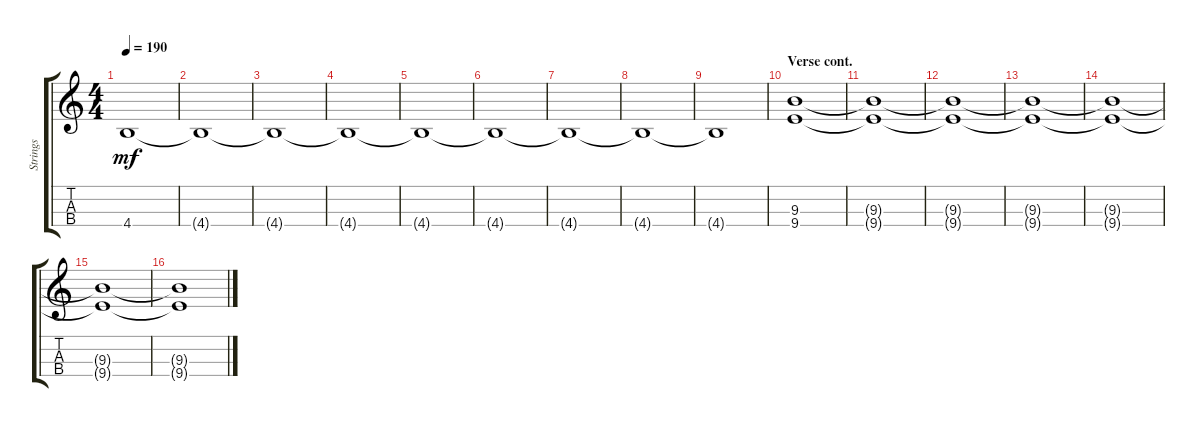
\track ("Strings" "Strings") {instrument stringensemble2}
\staff {score tabs}
\tuning (E5 A4 D4 G3) {hide}
\ts (4 4)
\tempo 190
\clef g2
\ks aminor
4.4{t}.1{dy mf} |
4.4{t}.1 |
4.4{t}.1 |
4.4{t}.1 |
4.4{t}.1 |
4.4{t}.1 |
4.4{t}.1 |
4.4{t}.1 |
4.4{t}.1 |
\section ("" "Verse cont.")
(9.3 9.4).1 |
(9.3{t} 9.4{t}).1 |
(9.3{t} 9.4{t}).1 |
(9.3{t} 9.4{t}).1 |
(9.3{t} 9.4{t}).1 |
(9.3{t} 9.4{t}).1 |
(9.3{t} 9.4{t}).1
